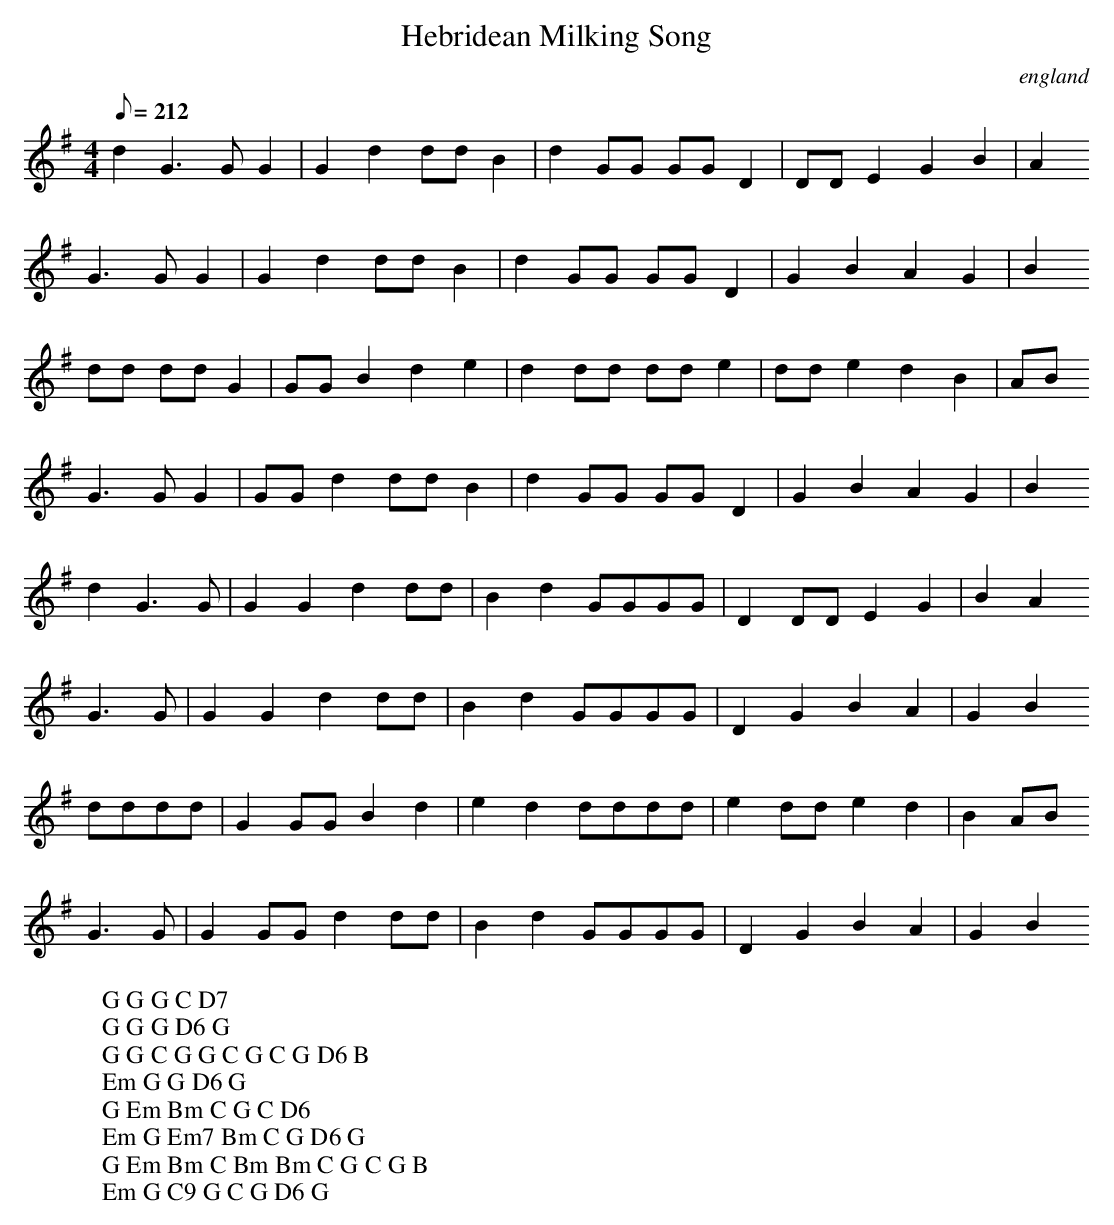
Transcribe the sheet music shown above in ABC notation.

X:1
T:Hebridean Milking Song
O:england
M:4/4
L:1/8
Q:212
K:G
d2G3GG2|G2d2 ddB2|d2GG GGD2|DDE2 G2B2|A2
W: G G G C D7
G3GG2|G2d2 ddB2|d2GG GGD2|G2B2 A2G2|B2
W: G G G D6 G
dd ddG2|GGB2 d2e2|d2dd dde2|dde2 d2B2|AB
W: G G C G G C G C G D6 B
G3GG2|GGd2 ddB2|d2GG GGD2|G2B2 A2G2|B2
W: Em G G D6 G
d2 G3G|G2G2 d2dd|B2d2 GGGG|D2DD E2G2|B2A2
W: G Em Bm C G C D6
G3G|G2G2 d2dd|B2d2 GGGG|D2G2 B2A2|G2B2
W: Em G Em7 Bm C G D6 G
dddd|G2GG B2d2|e2d2 dddd|e2dd e2d2|B2AB
W: G Em Bm C Bm Bm C G C G B
G3G|G2GG d2dd|B2d2 GGGG|D2G2 B2A2|G2B2
W: Em G C9 G C G D6 G
